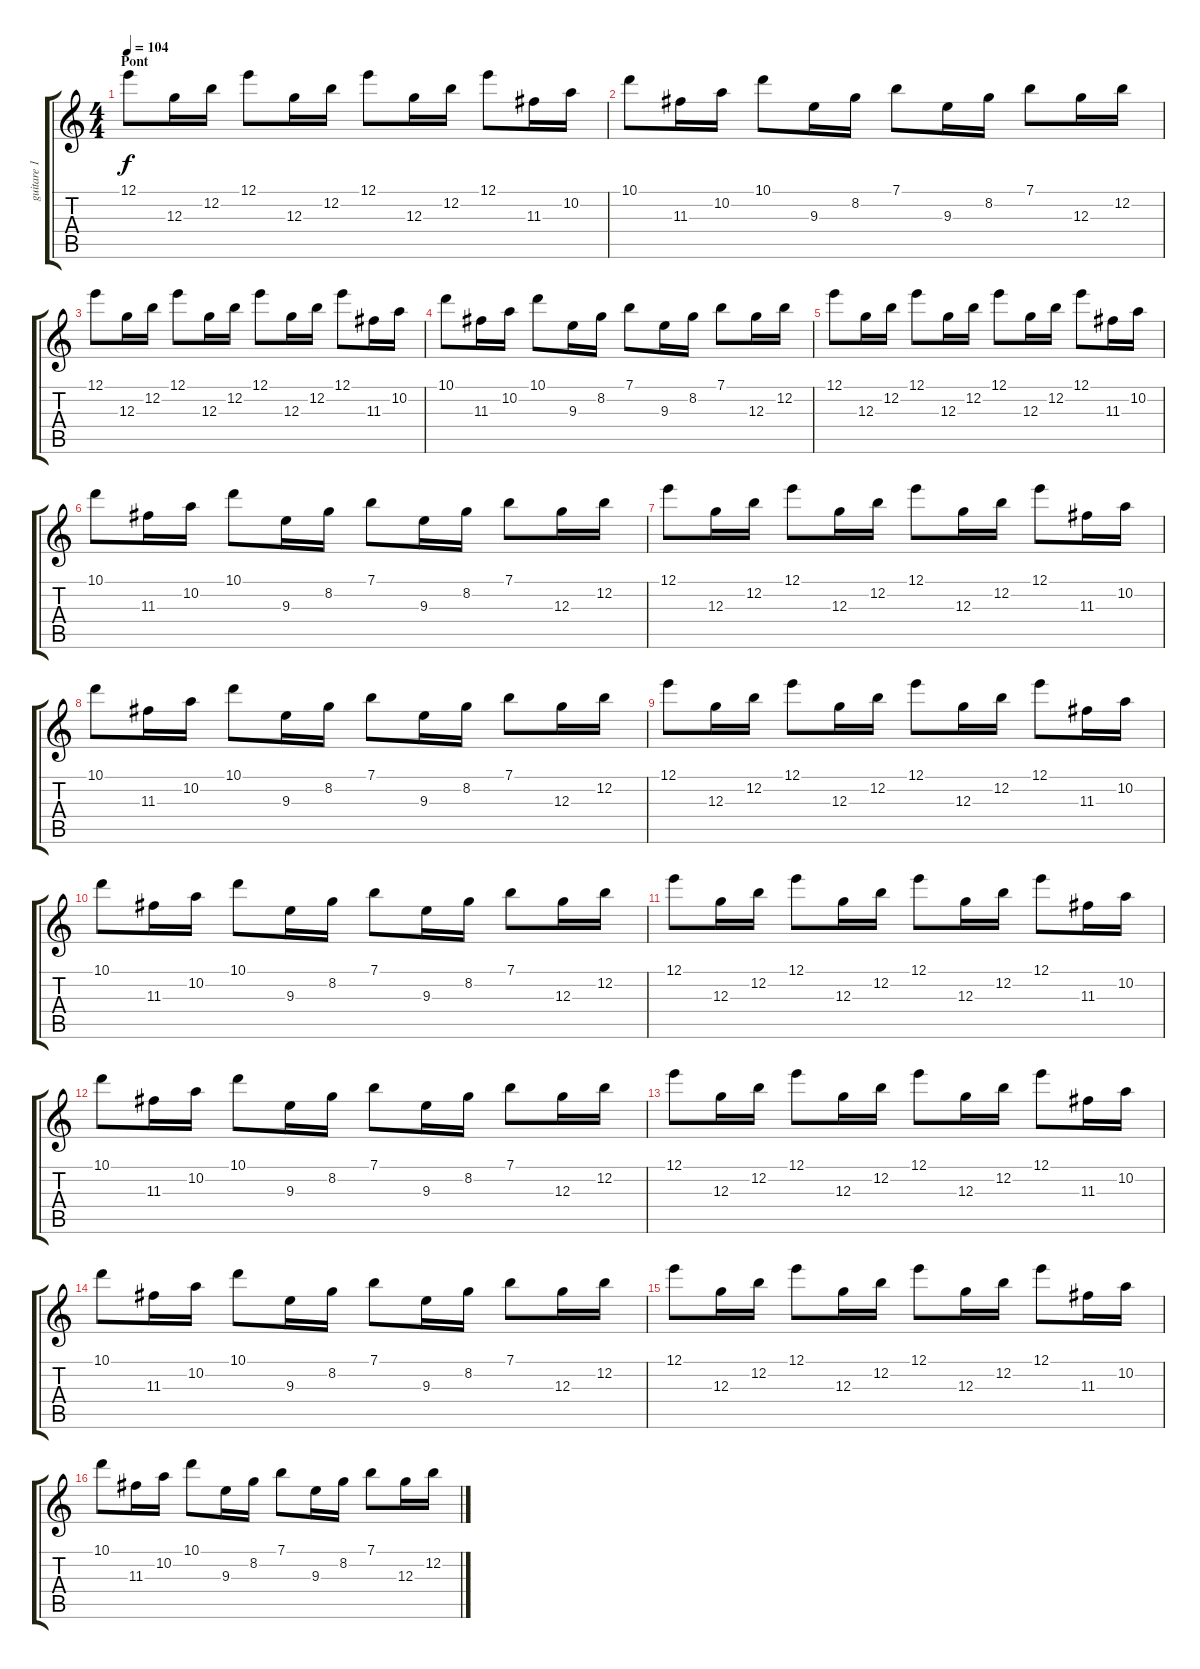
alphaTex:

\track ("guitare 1" "guitare 1") {instrument electricguitarclean}
\staff {score tabs}
\tuning (E4 B3 G3 D3 A2 E2) {hide}
\ts (4 4)
\section ("" "Pont")
\tempo 104
\clef g2
\ks c
12.1.8{dy f} 12.3.16 12.2.16 12.1.8 12.3.16 12.2.16 12.1.8 12.3.16 12.2.16 12.1.8 11.3.16 10.2.16 |
10.1.8 11.3.16 10.2.16 10.1.8 9.3.16 8.2.16 7.1.8 9.3.16 8.2.16 7.1.8 12.3.16 12.2.16 |
12.1.8 12.3.16 12.2.16 12.1.8 12.3.16 12.2.16 12.1.8 12.3.16 12.2.16 12.1.8 11.3.16 10.2.16 |
10.1.8 11.3.16 10.2.16 10.1.8 9.3.16 8.2.16 7.1.8 9.3.16 8.2.16 7.1.8 12.3.16 12.2.16 |
12.1.8 12.3.16 12.2.16 12.1.8 12.3.16 12.2.16 12.1.8 12.3.16 12.2.16 12.1.8 11.3.16 10.2.16 |
10.1.8 11.3.16 10.2.16 10.1.8 9.3.16 8.2.16 7.1.8 9.3.16 8.2.16 7.1.8 12.3.16 12.2.16 |
12.1.8 12.3.16 12.2.16 12.1.8 12.3.16 12.2.16 12.1.8 12.3.16 12.2.16 12.1.8 11.3.16 10.2.16 |
10.1.8 11.3.16 10.2.16 10.1.8 9.3.16 8.2.16 7.1.8 9.3.16 8.2.16 7.1.8 12.3.16 12.2.16 |
12.1.8 12.3.16 12.2.16 12.1.8 12.3.16 12.2.16 12.1.8 12.3.16 12.2.16 12.1.8 11.3.16 10.2.16 |
10.1.8 11.3.16 10.2.16 10.1.8 9.3.16 8.2.16 7.1.8 9.3.16 8.2.16 7.1.8 12.3.16 12.2.16 |
12.1.8 12.3.16 12.2.16 12.1.8 12.3.16 12.2.16 12.1.8 12.3.16 12.2.16 12.1.8 11.3.16 10.2.16 |
10.1.8 11.3.16 10.2.16 10.1.8 9.3.16 8.2.16 7.1.8 9.3.16 8.2.16 7.1.8 12.3.16 12.2.16 |
12.1.8 12.3.16 12.2.16 12.1.8 12.3.16 12.2.16 12.1.8 12.3.16 12.2.16 12.1.8 11.3.16 10.2.16 |
10.1.8 11.3.16 10.2.16 10.1.8 9.3.16 8.2.16 7.1.8 9.3.16 8.2.16 7.1.8 12.3.16 12.2.16 |
12.1.8 12.3.16 12.2.16 12.1.8 12.3.16 12.2.16 12.1.8 12.3.16 12.2.16 12.1.8 11.3.16 10.2.16 |
10.1.8 11.3.16 10.2.16 10.1.8 9.3.16 8.2.16 7.1.8 9.3.16 8.2.16 7.1.8 12.3.16 12.2.16
